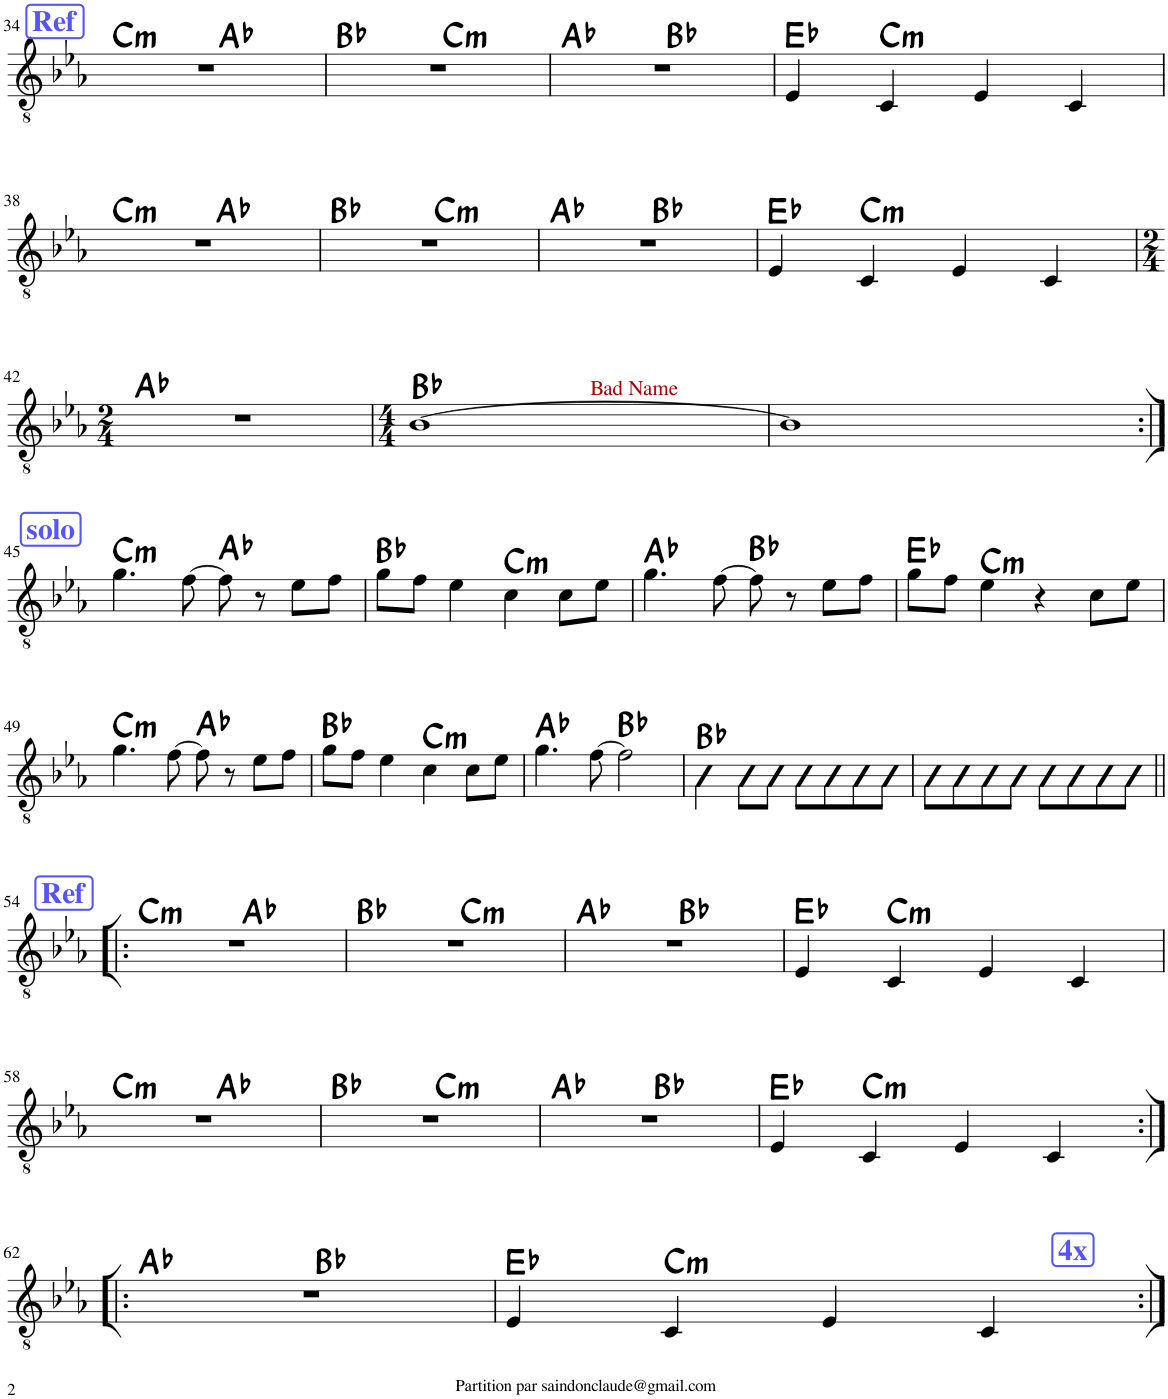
**kern	**harte
*part1	*part1
*staff1	*
*I"Classical Guitar	*
*I'Guit.	*
!!LO:PB:g=z
*clefGv2	*
*k[b-e-a-]	*
*M4/4	*
!!LO:REH:place=s1:a:B:cj:color=#5555FF:fs=14:t=Ref
=34	=34
!	!LO:H:kt=m
*^	*
1r	2ryy	C:min
.	2ryy	Ab:maj
=35	=35	=35
1r	2ryy	Bb:maj
!	!	!LO:H:kt=m
.	2ryy	C:min
=36	=36	=36
1r	2ryy	Ab:maj
.	2ryy	Bb:maj
*v	*v	*
=37	=37
4E-/	Eb:maj
!	!LO:H:kt=m
4C/	C:min
4E-/	.
4C/	.
!!LO:LB:g=z
=38	=38
!	!LO:H:kt=m
*^	*
1r	2ryy	C:min
.	2ryy	Ab:maj
=39	=39	=39
1r	2ryy	Bb:maj
!	!	!LO:H:kt=m
.	2ryy	C:min
=40	=40	=40
1r	2ryy	Ab:maj
.	2ryy	Bb:maj
*v	*v	*
=41	=41
4E-/	Eb:maj
!	!LO:H:kt=m
4C/	C:min
4E-/	.
4C/	.
!!LO:LB:g=z
=42	=42
*M2/4	*
2r	Ab:maj
=43	=43
*M4/4	*
*^	*
[1B-	2ryy	Bb:maj
!	!LO:TX:a:color=#AA0000:t=Bad Name	!
.	2ryy	.
*v	*v	*
=44	=44
1B-]	.
!!LO:LB:g=z
!!LO:REH:place=s1:a:B:cj:color=#5555FF:fs=14:t=solo
=45:|!	=45:|!
!	!LO:H:kt=m
4.g\	C:min
[8f\	.
8f\]	Ab:maj
8r	.
8e-\L	.
8f\J	.
=46	=46
8g\L	Bb:maj
8f\J	.
4e-\	.
!	!LO:H:kt=m
4c\	C:min
8c\L	.
8e-\J	.
=47	=47
4.g\	Ab:maj
[8f\	.
8f\]	Bb:maj
8r	.
8e-\L	.
8f\J	.
=48	=48
8g\L	Eb:maj
8f\J	.
!	!LO:H:kt=m
4e-\	C:min
4r	.
8c\L	.
8e-\J	.
!!LO:LB:g=z
=49	=49
!	!LO:H:kt=m
4.g\	C:min
[8f\	.
8f\]	Ab:maj
8r	.
8e-\L	.
8f\J	.
=50	=50
8g\L	Bb:maj
8f\J	.
4e-\	.
!	!LO:H:kt=m
4c\	C:min
8c\L	.
8e-\J	.
=51	=51
4.g\	Ab:maj
[8f\	.
2f\]	Bb:maj
=52	=52
4B-\	Bb:maj
8B-\L	.
8B-\J	.
8B-\L	.
8B-\	.
8B-\	.
8B-\J	.
=53	=53
8B-\L	.
8B-\	.
8B-\	.
8B-\J	.
8B-\L	.
8B-\	.
8B-\	.
8B-\J	.
!!LO:LB:g=z
!!LO:REH:place=s1:a:B:cj:color=#5555FF:fs=14:t=Ref
=54!|:	=54!|:
!	!LO:H:kt=m
*^	*
1r	2ryy	C:min
.	2ryy	Ab:maj
=55	=55	=55
1r	2ryy	Bb:maj
!	!	!LO:H:kt=m
.	2ryy	C:min
=56	=56	=56
1r	2ryy	Ab:maj
.	2ryy	Bb:maj
*v	*v	*
=57	=57
4E-/	Eb:maj
!	!LO:H:kt=m
4C/	C:min
4E-/	.
4C/	.
!!LO:LB:g=z
=58	=58
!	!LO:H:kt=m
*^	*
1r	2ryy	C:min
.	2ryy	Ab:maj
=59	=59	=59
1r	2ryy	Bb:maj
!	!	!LO:H:kt=m
.	2ryy	C:min
=60	=60	=60
1r	2ryy	Ab:maj
.	2ryy	Bb:maj
*v	*v	*
=61	=61
4E-/	Eb:maj
!	!LO:H:kt=m
4C/	C:min
4E-/	.
4C/	.
!!LO:LB:g=z
=62:|!|:	=62:|!|:
*^	*
1r	2ryy	Ab:maj
.	2ryy	Bb:maj
*v	*v	*
!!LO:REH:place=s1:a:B:cj:color=#5555FF:fs=14:t=4x:qo=3
=63	=63
4E-/	Eb:maj
!	!LO:H:kt=m
4C/	C:min
4E-/	.
4C/	.
=:|!	=:|!
*-	*-
